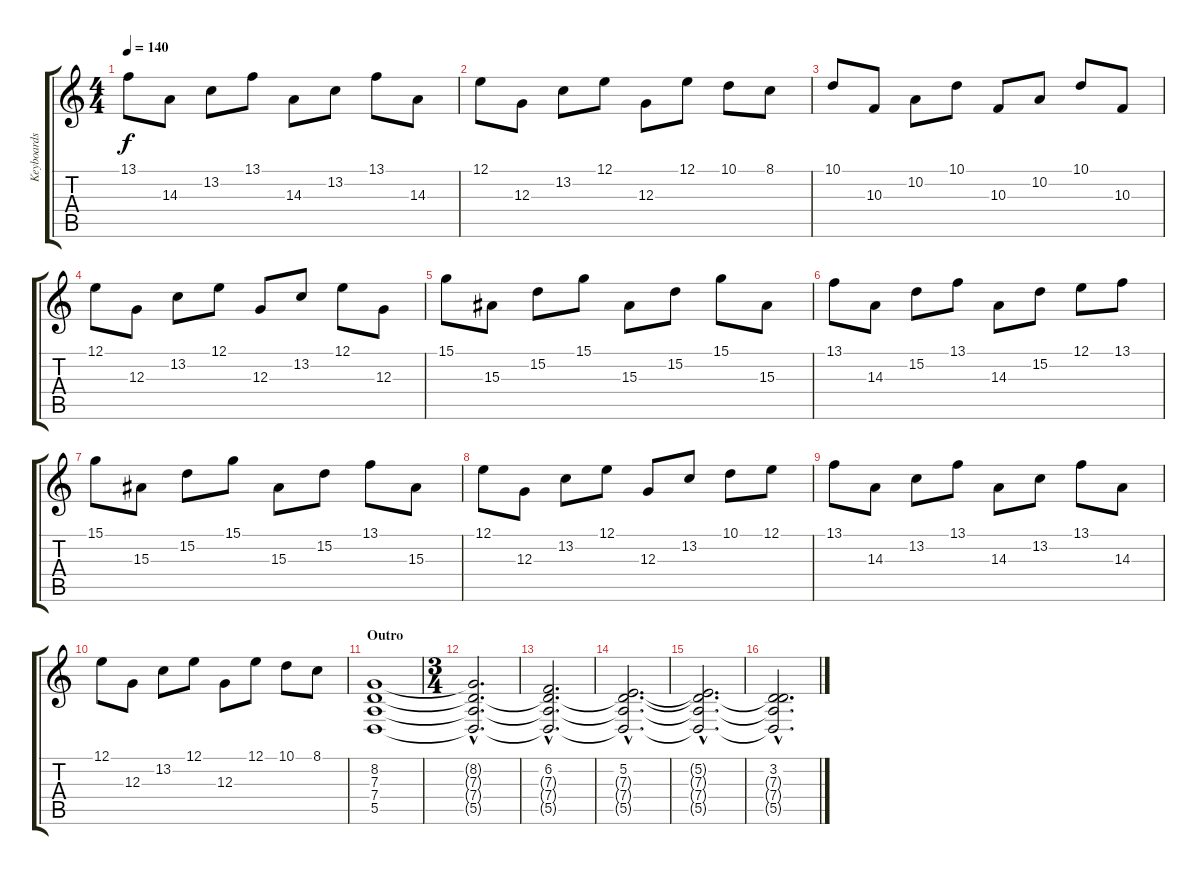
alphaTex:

\track ("Keyboards 1" "Keyboards ") {instrument orchestrahit}
\staff {score tabs}
\tuning (E4 B3 G3 D3 A2 E2) {hide}
\ts (4 4)
\tempo 140
\clef g2
\ks c
13.1.8{dy f} 14.3.8 13.2.8 13.1.8 14.3.8 13.2.8 13.1.8 14.3.8 |
12.1.8 12.3.8 13.2.8 12.1.8 12.3.8 12.1.8 10.1.8 8.1.8 |
10.1.8{volume 11 instrument tremolostrings} 10.3.8 10.2.8 10.1.8 10.3.8 10.2.8 10.1.8 10.3.8 |
12.1.8 12.3.8 13.2.8 12.1.8 12.3.8 13.2.8 12.1.8 12.3.8 |
15.1.8 15.3.8 15.2.8 15.1.8 15.3.8 15.2.8 15.1.8 15.3.8 |
13.1.8 14.3.8 15.2.8 13.1.8 14.3.8 15.2.8 12.1.8 13.1.8 |
15.1.8 15.3.8 15.2.8 15.1.8 15.3.8 15.2.8 13.1.8 15.3.8 |
12.1.8 12.3.8 13.2.8 12.1.8 12.3.8 13.2.8 10.1.8 12.1.8 |
13.1.8 14.3.8 13.2.8 13.1.8 14.3.8 13.2.8 13.1.8 14.3.8 |
12.1.8 12.3.8 13.2.8 12.1.8 12.3.8 12.1.8 10.1.8 8.1.8 |
\section ("" "Outro")
(8.2 7.3 7.4 5.5).1 |
\ts (3 4)
(8.2{hac t} 7.3{hac t} 7.4{hac t} 5.5{hac t}).2{d} |
(6.2{hac} 7.3{hac t} 7.4{hac t} 5.5{hac t}).2{d} |
(5.2{hac} 7.3{hac t} 7.4{hac t} 5.5{hac t}).2{d} |
(5.2{hac t} 7.3{hac t} 7.4{hac t} 5.5{hac t}).2{d} |
(3.2{hac} 7.3{hac t} 7.4{hac t} 5.5{hac t}).2{d volume 0}
